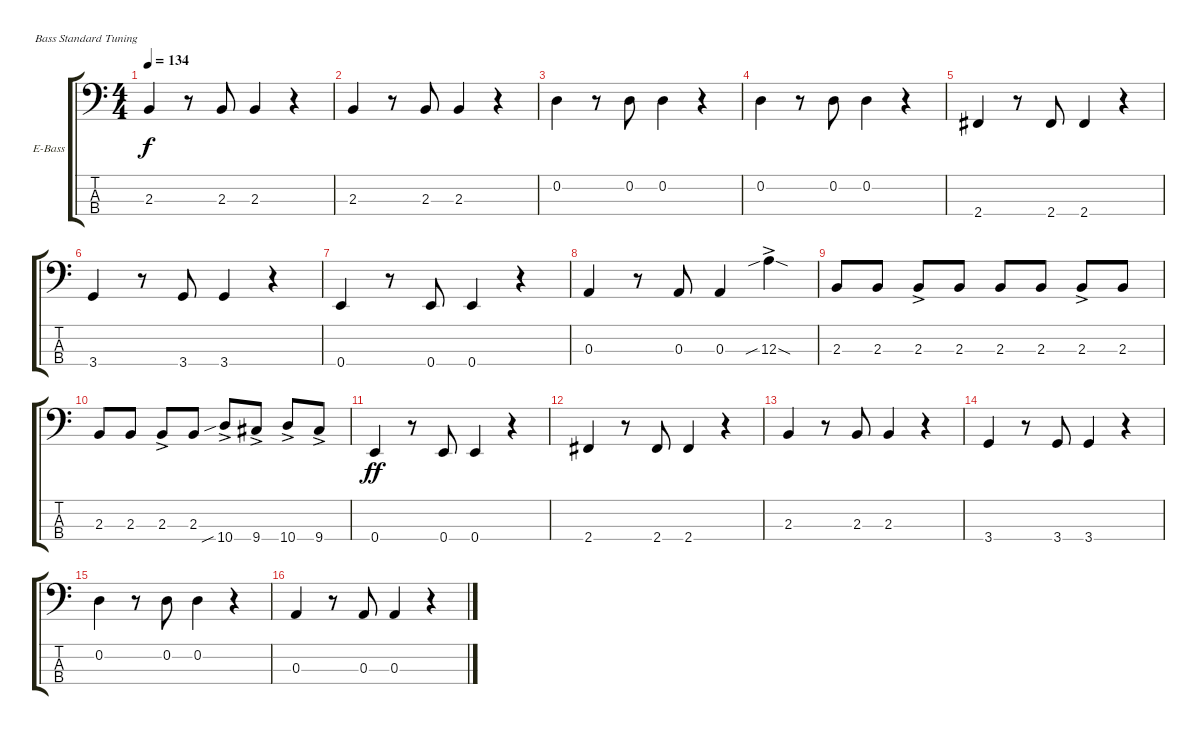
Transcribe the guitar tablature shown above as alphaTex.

\defaultSystemsLayout 4
\bracketExtendMode groupsimilarinstruments
\firstSystemTrackNameOrientation horizontal
\otherSystemsTrackNameOrientation horizontal
\track ("Electric Bass" "E-Bass") {instrument electricbassfinger}
\staff {score tabs}
\tuning (G2 D2 A1 E1)
\ts (4 4)
\tempo 134
\clef f4
\ks c
2.3.4{dy f} r.8 2.3.8 2.3.4 r.4 |
2.3.4 r.8 2.3.8 2.3.4 r.4 |
0.2.4 r.8 0.2.8 0.2.4 r.4 |
0.2.4 r.8 0.2.8 0.2.4 r.4 |
2.4.4 r.8 2.4.8 2.4.4 r.4 |
3.4.4 r.8 3.4.8 3.4.4 r.4 |
0.4.4 r.8 0.4.8 0.4.4 r.4 |
0.3.4 r.8 0.3.8 0.3.4 12.3{sib sod ac}.4 |
2.3.8 2.3.8 2.3{ac}.8 2.3.8 2.3.8 2.3.8 2.3{ac}.8 2.3.8 |
2.3.8 2.3.8 2.3{ac}.8 2.3.8 10.4{sib ac}.8 9.4{ac}.8 10.4{ac}.8 9.4{ac}.8 |
0.4.4{dy ff} r.8 0.4.8 0.4.4 r.4 |
2.4.4 r.8 2.4.8 2.4.4 r.4 |
2.3.4 r.8 2.3.8 2.3.4 r.4 |
3.4.4 r.8 3.4.8 3.4.4 r.4 |
0.2.4 r.8 0.2.8 0.2.4 r.4 |
0.3.4 r.8 0.3.8 0.3.4 r.4
